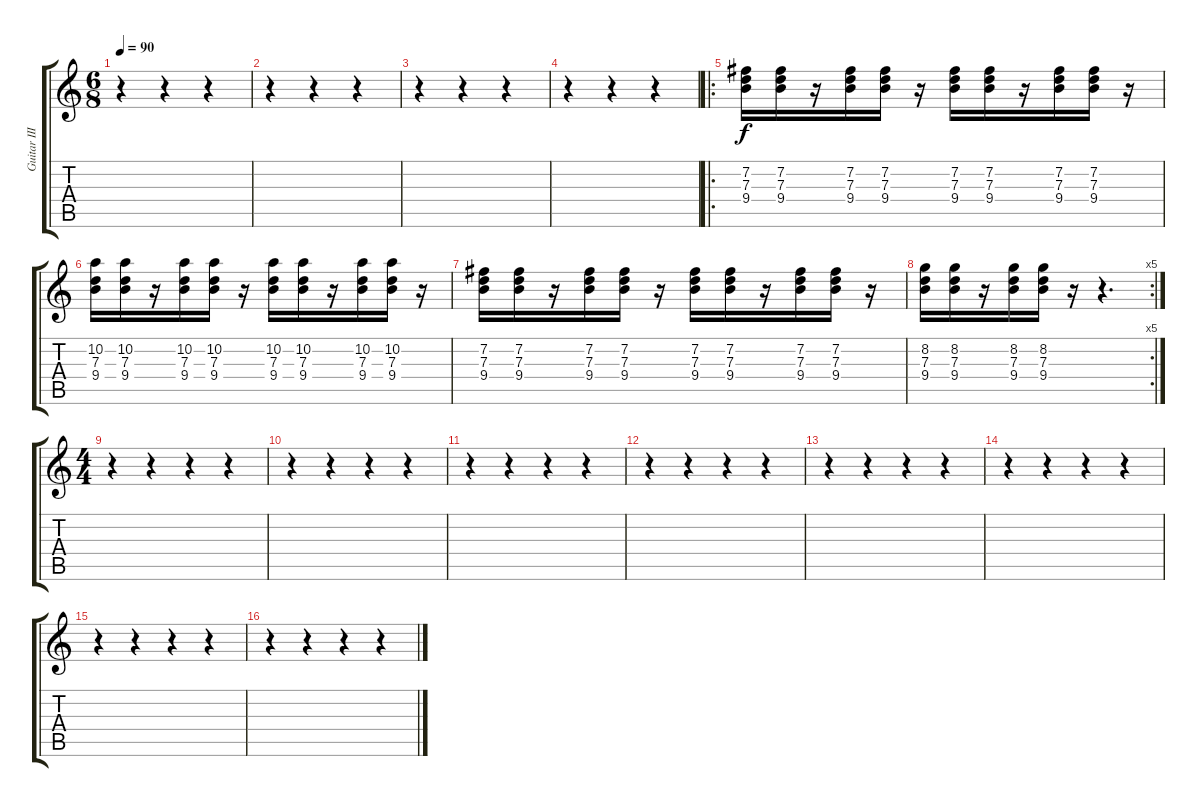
\track ("Guitar III" "Guitar III") {instrument electricguitarclean}
\staff {score tabs}
\tuning (E4 B3 G3 D3 A2 E2) {hide}
\ts (6 8)
\tempo 90
\clef g2
\ks c
r.4{dy f instrument electricguitarclean} r.4 r.4 |
r.4 r.4 r.4 |
r.4 r.4 r.4 |
r.4 r.4 r.4 |
\ro
(7.2 7.3 9.4).16 (7.2 7.3 9.4).16 r.16 (7.2 7.3 9.4).16 (7.2 7.3 9.4).16 r.16 (7.2 7.3 9.4).16 (7.2 7.3 9.4).16 r.16 (7.2 7.3 9.4).16 (7.2 7.3 9.4).16 r.16 |
(10.2 7.3 9.4).16 (10.2 7.3 9.4).16 r.16 (10.2 7.3 9.4).16 (10.2 7.3 9.4).16 r.16 (10.2 7.3 9.4).16 (10.2 7.3 9.4).16 r.16 (10.2 7.3 9.4).16 (10.2 7.3 9.4).16 r.16 |
(7.2 7.3 9.4).16 (7.2 7.3 9.4).16 r.16 (7.2 7.3 9.4).16 (7.2 7.3 9.4).16 r.16 (7.2 7.3 9.4).16 (7.2 7.3 9.4).16 r.16 (7.2 7.3 9.4).16 (7.2 7.3 9.4).16 r.16 |
\rc 5
(8.2 7.3 9.4).16 (8.2 7.3 9.4).16 r.16 (8.2 7.3 9.4).16 (8.2 7.3 9.4).16 r.16 r.4{d} |
\ts (4 4)
r.4 r.4 r.4 r.4 |
r.4 r.4 r.4 r.4 |
r.4 r.4 r.4 r.4 |
r.4 r.4 r.4 r.4 |
r.4 r.4 r.4 r.4 |
r.4 r.4 r.4 r.4 |
r.4 r.4 r.4 r.4 |
r.4 r.4 r.4 r.4
